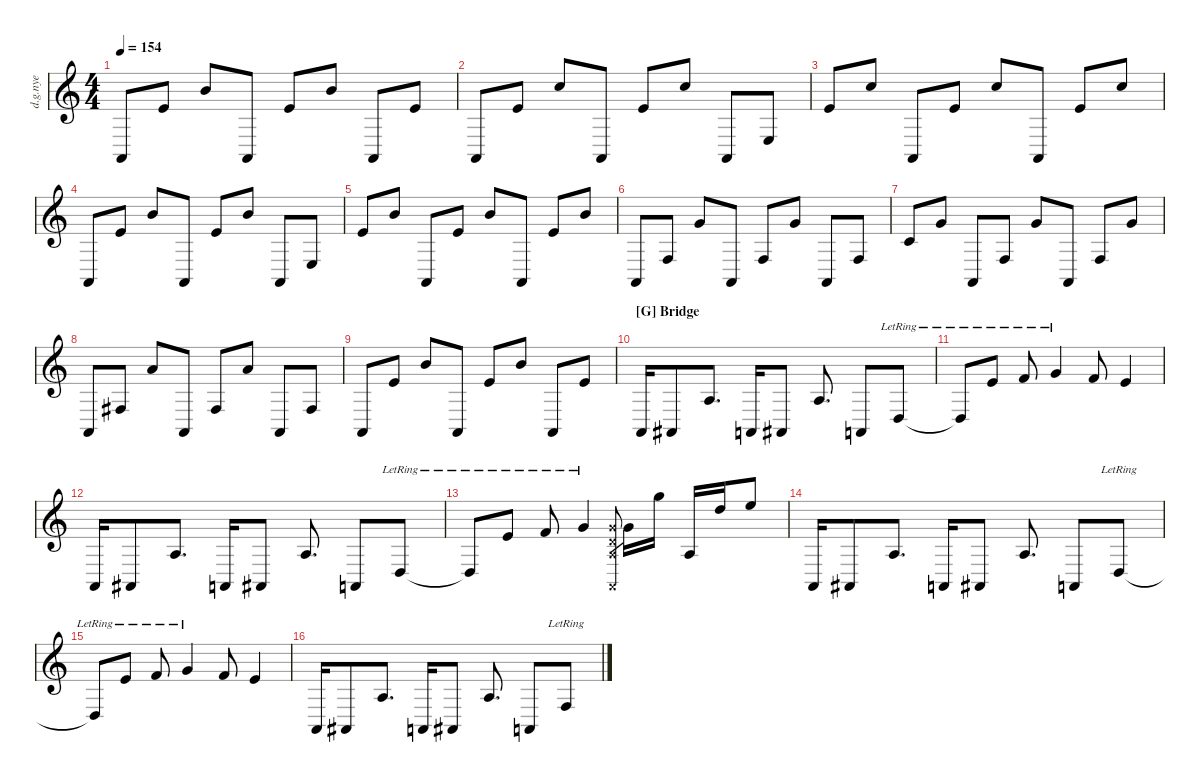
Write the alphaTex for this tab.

\defaultSystemsLayout 4
\hideDynamics
\bracketExtendMode nobrackets
\otherSystemsTrackNameOrientation horizontal
\track ("Distortion Guitar Nye" "d.g.nye") {instrument distortionguitar}
\staff {score}
\tuning (E4 B3 G3 D3 A2 E2 A1)
\ts (4 4)
\tempo 154
\clef g2
\ks c
0.7.8{dy mf beam Up} 7.5.8{beam Up} 9.4.8{beam Up} 0.7.8{beam Up} 7.5.8{beam Up} 9.4.8{beam Up} 0.7.8{beam Up} 7.5.8{beam Up} |
0.7.8{beam Up} 7.5.8{beam Up} 10.4.8{beam Up} 0.7.8{beam Up} 7.5.8{beam Up} 10.4.8{beam Up} 0.7.8{beam Up} 0.6.8{beam Up} |
7.5.8{beam Up} 10.4.8{beam Up} 0.7.8{beam Up} 7.5.8{beam Up} 10.4.8{beam Up} 0.7.8{beam Up} 7.5.8{beam Up} 10.4.8{beam Up} |
0.7.8{beam Up} 7.5.8{beam Up} 9.4.8{beam Up} 0.7.8{beam Up} 7.5.8{beam Up} 9.4.8{beam Up} 0.7.8{beam Up} 0.6.8{beam Up} |
7.5.8{beam Up} 9.4.8{beam Up} 0.7.8{beam Up} 7.5.8{beam Up} 9.4.8{beam Up} 0.7.8{beam Up} 7.5.8{beam Up} 9.4.8{beam Up} |
0.7.8{beam Up} 8.7.8{beam Up} 10.5.8{beam Up} 0.7.8{beam Up} 8.7.8{beam Up} 10.5.8{beam Up} 0.7.8{beam Up} 8.7.8{beam Up} |
8.6.8{beam Up} 10.5.8{beam Up} 0.7.8{beam Up} 8.7.8{beam Up} 10.5.8{beam Up} 0.7.8{beam Up} 8.7.8{beam Up} 10.5.8{beam Up} |
0.7.8{beam Up} 9.7{acc #}.8{beam Up} 12.5.8{beam Up} 0.7.8{beam Up} 9.7{acc #}.8{beam Up} 12.5.8{beam Up} 0.7.8{beam Up} 9.7{acc #}.8{beam Up} |
0.7.8{beam Up} 7.5.8{beam Up} 9.4.8{beam Up} 0.7.8{beam Up} 7.5.8{beam Up} 9.4.8{beam Up} 0.7.8{beam Up} 7.5.8{beam Up} |
\section ("G" "Bridge")
0.7.16{beam Up} 1.7{acc #}.8{beam Up} 0.5.8{d beam Up} 0.7.16{beam Up} 1.7{acc #}.8{beam Up} 0.5.8{d beam Up} 0.7.8{beam Up} 5.7{lr}.8{beam Up} |
5.7{lr t}.8{beam Up} 7.5{lr}.8{beam Up} 3.4{lr}.8{beam Up} 0.3{lr}.4{beam Up} 3.4.8{beam Up} 7.5.4{beam Up} |
0.7.16{beam Up} 1.7{acc #}.8{beam Up} 0.5.8{d beam Up} 0.7.16{beam Up} 1.7{acc #}.8{beam Up} 0.5.8{d beam Up} 0.7.8{beam Up} 5.7{lr}.8{beam Up} |
5.7{lr t}.8{beam Up} 7.5{lr}.8{beam Up} 3.4{lr}.8{beam Up} 0.3{lr}.4{beam Up} (0.7{x} 0.5{x} 0.4{x} 0.3{x}).8{gr beam Up} 0.3.16{beam Down} 12.3.16{beam Down} 0.5.16{beam Up} 7.3.16{beam Up} 9.3.8{beam Up} |
0.7.16{beam Up} 1.7{acc #}.8{beam Up} 0.5.8{d beam Up} 0.7.16{beam Up} 1.7{acc #}.8{beam Up} 0.5.8{d beam Up} 0.7.8{beam Up} 5.7{lr}.8{beam Up} |
5.7{lr t}.8{beam Up} 7.5{lr}.8{beam Up} 3.4{lr}.8{beam Up} 0.3{lr}.4{beam Up} 3.4.8{beam Up} 7.5.4{beam Up} |
0.7.16{beam Up} 1.7{acc #}.8{beam Up} 0.5.8{d beam Up} 0.7.16{beam Up} 1.7{acc #}.8{beam Up} 0.5.8{d beam Up} 0.7.8{beam Up} 8.7{lr}.8{beam Up}
